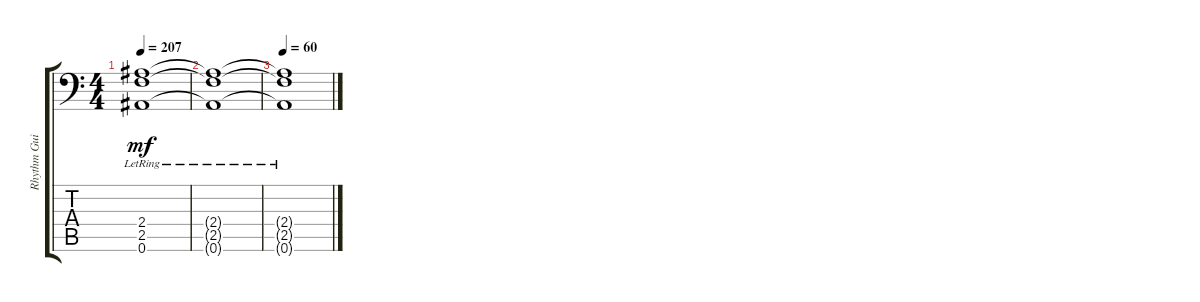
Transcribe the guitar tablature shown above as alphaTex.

\track ("Rhythm Guitar" "Rhythm Gui") {instrument overdrivenguitar}
\staff {score tabs}
\tuning (Bb3 F3 Db3 Ab2 Eb2 Bb1) {hide}
\ts (4 4)
\tempo 207
\clef f4
\ks c
(2.4{lr t} 2.5{lr t} 0.6{lr t}).1{dy mf} |
(2.4{lr t} 2.5{lr t} 0.6{lr t}).1 |
\tempo 60
(2.4{lr t} 2.5{lr t} 0.6{lr t}).1
